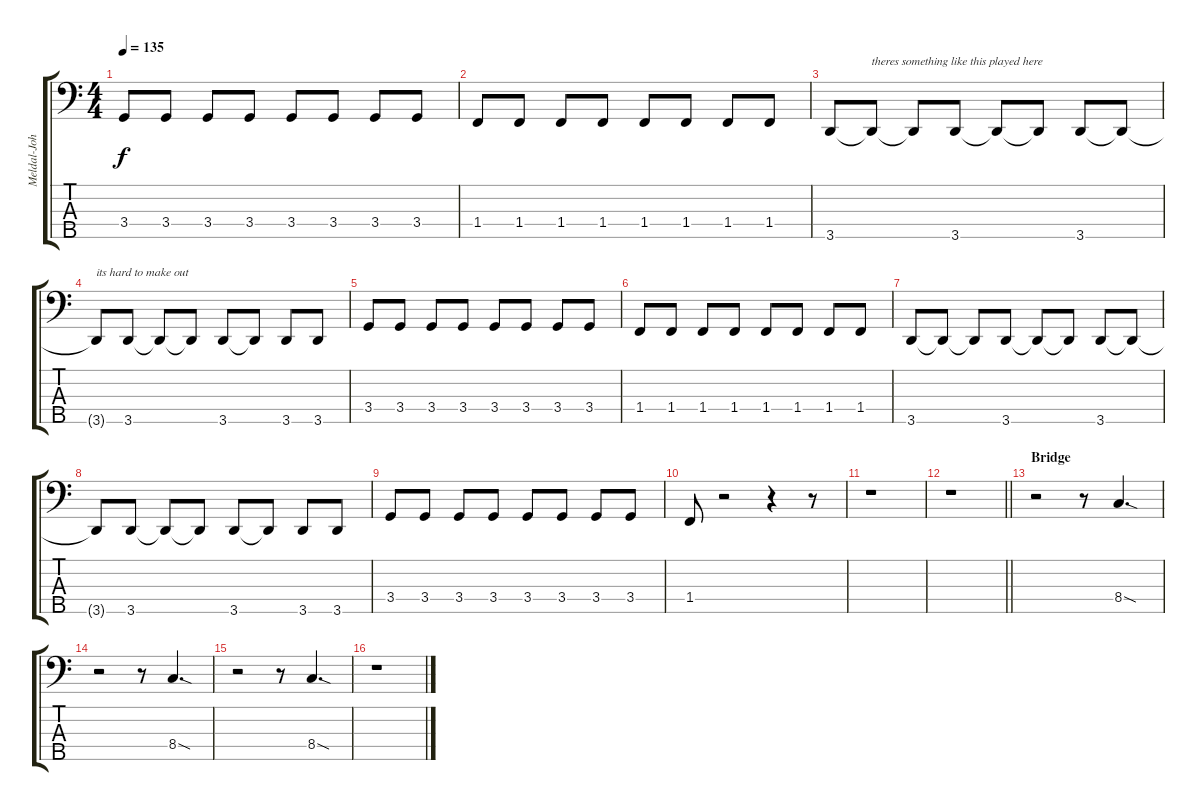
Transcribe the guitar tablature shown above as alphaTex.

\track ("Meldal-Johnsen" "Meldal-Joh") {instrument electricbasspick}
\staff {score tabs}
\tuning (G2 D2 A1 E1 B0) {hide}
\ts (4 4)
\tempo 135
\clef f4
\ks c
3.4.8{dy f} 3.4.8 3.4.8 3.4.8 3.4.8 3.4.8 3.4.8 3.4.8 |
1.4.8 1.4.8 1.4.8 1.4.8 1.4.8 1.4.8 1.4.8 1.4.8 |
3.5.8 3.5{t}.8{txt "theres something like this played here"} 3.5{t}.8 3.5.8 3.5{t}.8 3.5{t}.8 3.5.8 3.5{t}.8 |
3.5{t}.8{txt "its hard to make out"} 3.5.8 3.5{t}.8 3.5{t}.8 3.5.8 3.5{t}.8 3.5.8 3.5.8 |
3.4.8 3.4.8 3.4.8 3.4.8 3.4.8 3.4.8 3.4.8 3.4.8 |
1.4.8 1.4.8 1.4.8 1.4.8 1.4.8 1.4.8 1.4.8 1.4.8 |
3.5.8 3.5{t}.8 3.5{t}.8 3.5.8 3.5{t}.8 3.5{t}.8 3.5.8 3.5{t}.8 |
3.5{t}.8 3.5.8 3.5{t}.8 3.5{t}.8 3.5.8 3.5{t}.8 3.5.8 3.5.8 |
3.4.8 3.4.8 3.4.8 3.4.8 3.4.8 3.4.8 3.4.8 3.4.8 |
1.4.8 r.2 r.4 r.8 |
r.1 |
\barLineRight lightlight
r.1 |
\section ("" "Bridge")
r.2 r.8 8.4{sod}.4{d instrument lead8bassandlead} |
r.2 r.8 8.4{sod}.4{d instrument lead8bassandlead} |
r.2 r.8 8.4{sod}.4{d instrument lead8bassandlead} |
r.1
